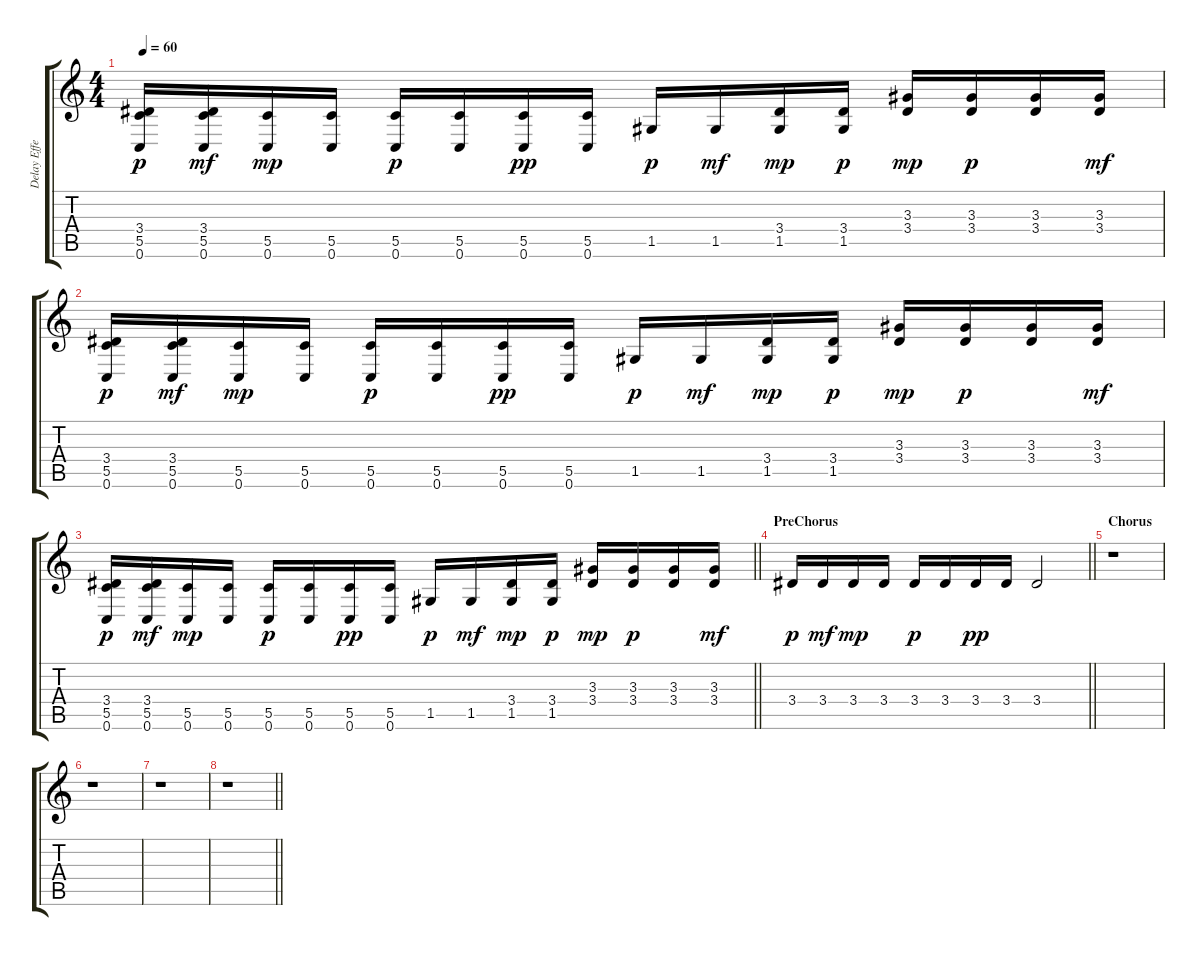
\track ("Delay Effect" "Delay Effe") {instrument electricguitarclean}
\staff {score tabs}
\tuning (D4 A3 F3 C3 G2 C2) {hide}
\ts (4 4)
\tempo 60
\clef g2
\ks c
(3.4 5.5 0.6).16{dy p} (3.4 5.5 0.6).16{dy mf} (5.5 0.6).16{dy mp} (5.5 0.6).16 (5.5 0.6).16{dy p} (5.5 0.6).16 (5.5 0.6).16{dy pp} (5.5 0.6).16 1.5.16{dy p} 1.5.16{dy mf} (3.4 1.5).16{dy mp} (3.4 1.5).16{dy p} (3.3 3.4).16{dy mp} (3.3 3.4).16{dy p} (3.3 3.4).16 (3.3 3.4).16{dy mf} |
(3.4 5.5 0.6).16{dy p} (3.4 5.5 0.6).16{dy mf} (5.5 0.6).16{dy mp} (5.5 0.6).16 (5.5 0.6).16{dy p} (5.5 0.6).16 (5.5 0.6).16{dy pp} (5.5 0.6).16 1.5.16{dy p} 1.5.16{dy mf} (3.4 1.5).16{dy mp} (3.4 1.5).16{dy p} (3.3 3.4).16{dy mp} (3.3 3.4).16{dy p} (3.3 3.4).16 (3.3 3.4).16{dy mf} |
\barLineRight lightlight
(3.4 5.5 0.6).16{dy p} (3.4 5.5 0.6).16{dy mf} (5.5 0.6).16{dy mp} (5.5 0.6).16 (5.5 0.6).16{dy p} (5.5 0.6).16 (5.5 0.6).16{dy pp} (5.5 0.6).16 1.5.16{dy p} 1.5.16{dy mf} (3.4 1.5).16{dy mp} (3.4 1.5).16{dy p} (3.3 3.4).16{dy mp} (3.3 3.4).16{dy p} (3.3 3.4).16 (3.3 3.4).16{dy mf} |
\section ("" "PreChorus")
\barLineRight lightlight
3.4.16{dy p} 3.4.16{dy mf} 3.4.16{dy mp} 3.4.16 3.4.16{dy p} 3.4.16 3.4.16{dy pp} 3.4.16 3.4.2 |
\section ("" "Chorus")
r.1 |
r.1 |
r.1 |
\barLineRight lightlight
r.1
